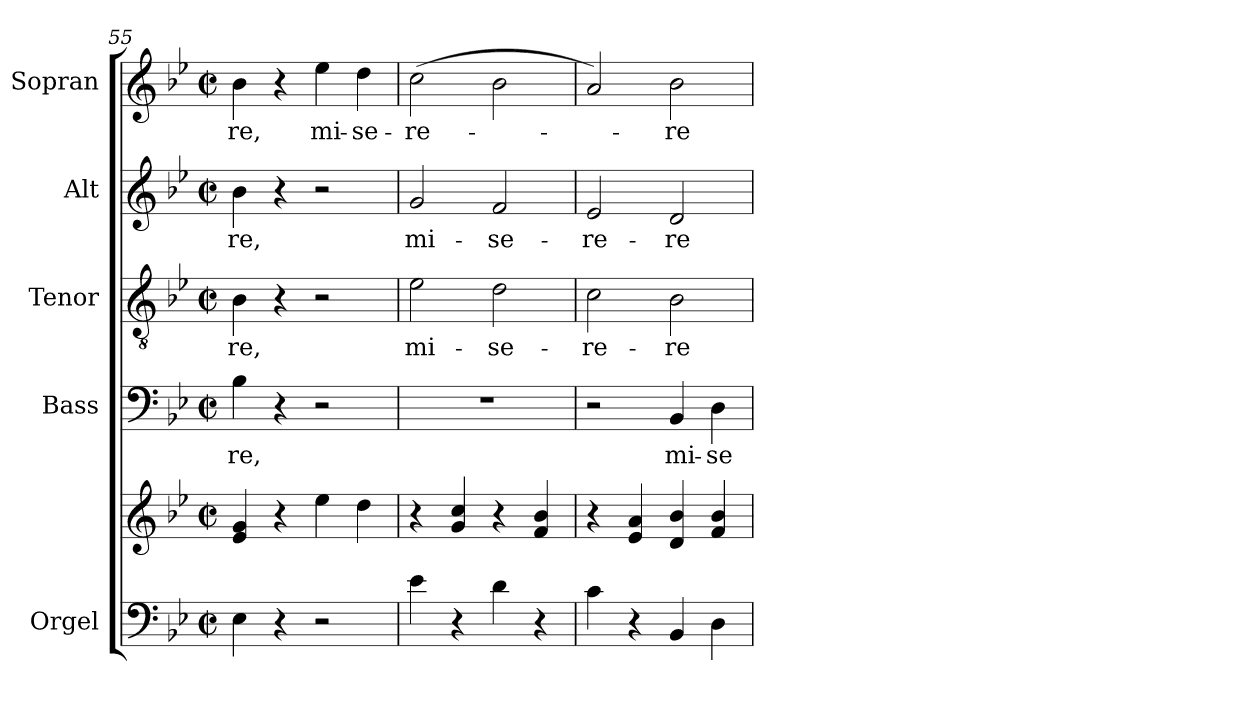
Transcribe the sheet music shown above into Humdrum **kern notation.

**kern	**kern	**kern	**text	**kern	**text	**kern	**text	**kern	**text
*part5	*part5	*part4	*part4	*part3	*part3	*part2	*part2	*part1	*part1
*staff6	*staff5	*staff4	*staff4	*staff3	*staff3	*staff2	*staff2	*staff1	*staff1
*I"Orgel	*	*I"Bass	*	*I"Tenor	*	*I"Alt	*	*I"Sopran	*
*I'Org.	*	*I'B.	*	*I'T.	*	*I'A.	*	*I'S.	*
*clefF4	*clefG2	*clefF4	*	*clefGv2	*	*clefG2	*	*clefG2	*
*k[b-e-]	*k[b-e-]	*k[b-e-]	*	*k[b-e-]	*	*k[b-e-]	*	*k[b-e-]	*
*B-:	*B-:	*B-:	*	*B-:	*	*B-:	*	*B-:	*
*M2/2	*M2/2	*M2/2	*	*M2/2	*	*M2/2	*	*M2/2	*
*met(c|)	*met(c|)	*met(c|)	*	*met(c|)	*	*met(c|)	*	*met(c|)	*
=55	=55	=55	=55	=55	=55	=55	=55	=55	=55
!	!	!	!LO:LY:b	!	!LO:LY:b	!	!LO:LY:b	!	!LO:LY:b
4E-\	4e-/ 4g/	4B-\	-re,	4B-\	-re,	4b-\	-re,	4b-\	-re,
4r	4r	4r	.	4r	.	4r	.	4r	.
!	!	!	!	!	!	!	!	!	!LO:LY:b
2r	4ee-\	2r	.	2r	.	2r	.	4ee-\	mi-
!	!	!	!	!	!	!	!	!	!LO:LY:b
.	4dd\	.	.	.	.	.	.	4dd\	-se-
=56	=56	=56	=56	=56	=56	=56	=56	=56	=56
!	!	!	!	!	!LO:LY:b	!	!LO:LY:b	!	!LO:LY:b
4e-\	4r	1r	.	2e-\	mi-	2g/	mi-	(>2cc\	-re-
4r	4g/ 4cc/	.	.	.	.	.	.	.	.
!	!	!	!	!	!LO:LY:b	!	!LO:LY:b	!	!
4d\	4r	.	.	2d\	-se-	2f/	-se-	2b-\	.
4r	4f/ 4b-/	.	.	.	.	.	.	.	.
=57	=57	=57	=57	=57	=57	=57	=57	=57	=57
!	!	!	!	!	!LO:LY:b	!	!LO:LY:b	!	!
4c\	4r	2r	.	2c\	-re-	2e-/	-re-	2a/)	.
4r	4e-/ 4a/	.	.	.	.	.	.	.	.
!	!	!	!LO:LY:b	!	!LO:LY:b	!	!LO:LY:b	!	!LO:LY:b
4BB-/	4d/ 4b-/	4BB-/	mi-	2B-\	-re	2d/	-re	2b-\	-re
!	!	!	!LO:LY:b	!	!	!	!	!	!
4D\	4f/ 4b-/	4D\	-se-	.	.	.	.	.	.
=	=	=	=	=	=	=	=	=	=
*-	*-	*-	*-	*-	*-	*-	*-	*-	*-
